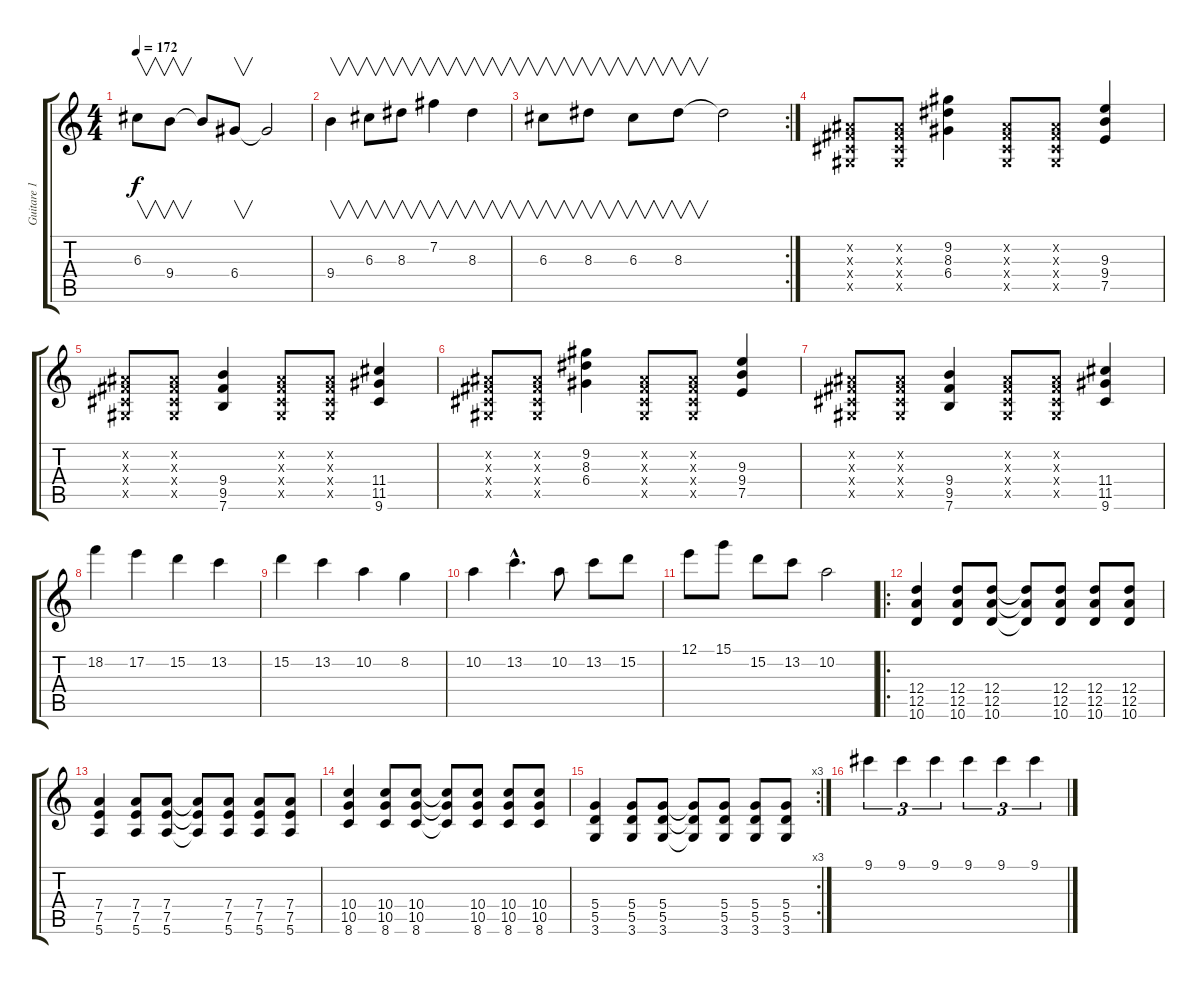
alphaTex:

\track ("Guitare 1" "Guitare 1") {instrument electricguitarjazz}
\staff {score tabs}
\tuning (E4 B3 G3 D3 A2 E2) {hide}
\ts (4 4)
\tempo 172
\clef g2
\ks c
6.3.8{v dy f} 9.4.8{v} 9.4{t}.8 6.4.8{v} 6.4{t}.2 |
9.4.4{v} 6.3.8{v} 8.3.8{v} 7.2.4{v} 8.3.4{v} |
\rc 2
6.3.8{v} 8.3.8{v} 6.3.8{v} 8.3.8{v} 8.3{t}.2 |
(-1.2{x} -1.3{x} -1.4{x} -1.5{x}).8 (-1.2{x} -1.3{x} -1.4{x} -1.5{x}).8 (9.2 8.3 6.4).4 (-1.2{x} -1.3{x} -1.4{x} -1.5{x}).8 (-1.2{x} -1.3{x} -1.4{x} -1.5{x}).8 (9.3 9.4 7.5).4 |
(-1.2{x} -1.3{x} -1.4{x} -1.5{x}).8 (-1.2{x} -1.3{x} -1.4{x} -1.5{x}).8 (9.4 9.5 7.6).4 (-1.2{x} -1.3{x} -1.4{x} -1.5{x}).8 (-1.2{x} -1.3{x} -1.4{x} -1.5{x}).8 (11.4 11.5 9.6).4 |
(-1.2{x} -1.3{x} -1.4{x} -1.5{x}).8 (-1.2{x} -1.3{x} -1.4{x} -1.5{x}).8 (9.2 8.3 6.4).4 (-1.2{x} -1.3{x} -1.4{x} -1.5{x}).8 (-1.2{x} -1.3{x} -1.4{x} -1.5{x}).8 (9.3 9.4 7.5).4 |
(-1.2{x} -1.3{x} -1.4{x} -1.5{x}).8 (-1.2{x} -1.3{x} -1.4{x} -1.5{x}).8 (9.4 9.5 7.6).4 (-1.2{x} -1.3{x} -1.4{x} -1.5{x}).8 (-1.2{x} -1.3{x} -1.4{x} -1.5{x}).8 (11.4 11.5 9.6).4 |
18.2.4 17.2.4 15.2.4 13.2.4 |
15.2.4 13.2.4 10.2.4 8.2.4 |
10.2.4 13.2{hac}.4{d} 10.2.8 13.2.8 15.2.8 |
12.1.8 15.1.8 15.2.8 13.2.8 10.2.2 |
\ro
(12.4 12.5 10.6).4 (12.4 12.5 10.6).8 (12.4 12.5 10.6).8 (12.4{t} 12.5{t} 10.6{t}).8 (12.4 12.5 10.6).8 (12.4 12.5 10.6).8 (12.4 12.5 10.6).8 |
(7.4 7.5 5.6).4 (7.4 7.5 5.6).8 (7.4 7.5 5.6).8 (7.4{t} 7.5{t} 5.6{t}).8 (7.4 7.5 5.6).8 (7.4 7.5 5.6).8 (7.4 7.5 5.6).8 |
(10.4 10.5 8.6).4 (10.4 10.5 8.6).8 (10.4 10.5 8.6).8 (10.4{t} 10.5{t} 8.6{t}).8 (10.4 10.5 8.6).8 (10.4 10.5 8.6).8 (10.4 10.5 8.6).8 |
\rc 3
(5.4 5.5 3.6).4 (5.4 5.5 3.6).8 (5.4 5.5 3.6).8 (5.4{t} 5.5{t} 3.6{t}).8 (5.4 5.5 3.6).8 (5.4 5.5 3.6).8 (5.4 5.5 3.6).8 |
9.1.4{tu (3 2) instrument electricguitarjazz} 9.1.4{tu (3 2)} 9.1.4{tu (3 2)} 9.1.4{tu (3 2)} 9.1.4{tu (3 2)} 9.1.4{tu (3 2)}
